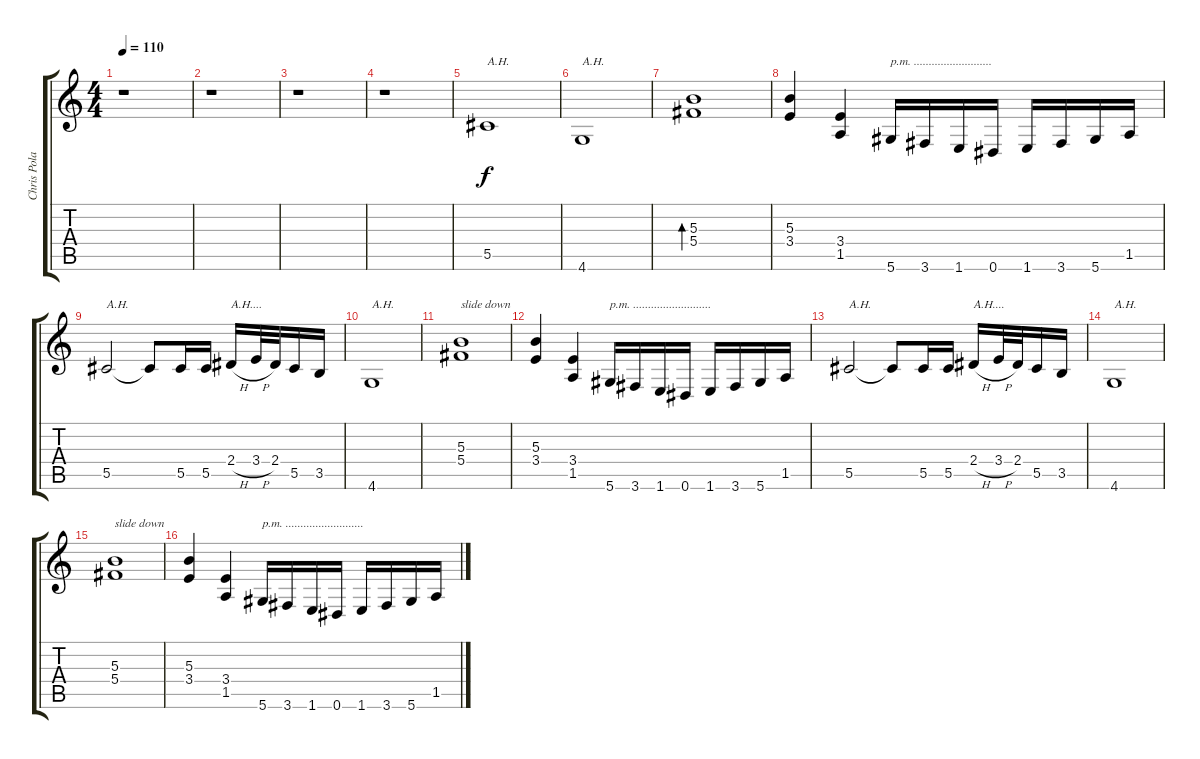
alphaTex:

\track ("Chris Poland" "Chris Pola") {instrument distortionguitar}
\staff {score tabs}
\tuning (Eb4 Bb3 Gb3 Db3 Ab2 Eb2) {hide}
\ts (4 4)
\tempo 110
\clef g2
\ks c
r.1{dy f instrument distortionguitar} |
r.1 |
r.1 |
r.1 |
5.5.1{txt "A.H." instrument guitarharmonics} |
4.6.1{txt "A.H."} |
(5.3 5.4).1{bd 120 instrument distortionguitar} |
(5.3 3.4).4 (3.4 1.5).4 5.6.16{txt "p.m. .........................."} 3.6.16 1.6.16 0.6.16 1.6.16 3.6.16 5.6.16 1.5.16 |
5.5.2{txt "A.H." instrument guitarharmonics} 5.5{t}.8 5.5.16{instrument distortionguitar} 5.5.16 2.4{h}.16{txt "A.H...." instrument guitarharmonics} 3.4{h}.32 2.4.32 5.5.16{instrument distortionguitar} 3.5.16 |
4.6.1{txt "A.H." instrument guitarharmonics} |
(5.3 5.4).1{txt "slide down" instrument distortionguitar} |
(5.3 3.4).4 (3.4 1.5).4 5.6.16{txt "p.m. .........................."} 3.6.16 1.6.16 0.6.16 1.6.16 3.6.16 5.6.16 1.5.16 |
5.5.2{txt "A.H." instrument guitarharmonics} 5.5{t}.8 5.5.16{instrument distortionguitar} 5.5.16 2.4{h}.16{txt "A.H...." instrument guitarharmonics} 3.4{h}.32 2.4.32 5.5.16{instrument distortionguitar} 3.5.16 |
4.6.1{txt "A.H." instrument guitarharmonics} |
(5.3 5.4).1{txt "slide down" instrument distortionguitar} |
(5.3 3.4).4 (3.4 1.5).4 5.6.16{txt "p.m. .........................."} 3.6.16 1.6.16 0.6.16 1.6.16 3.6.16 5.6.16 1.5.16
